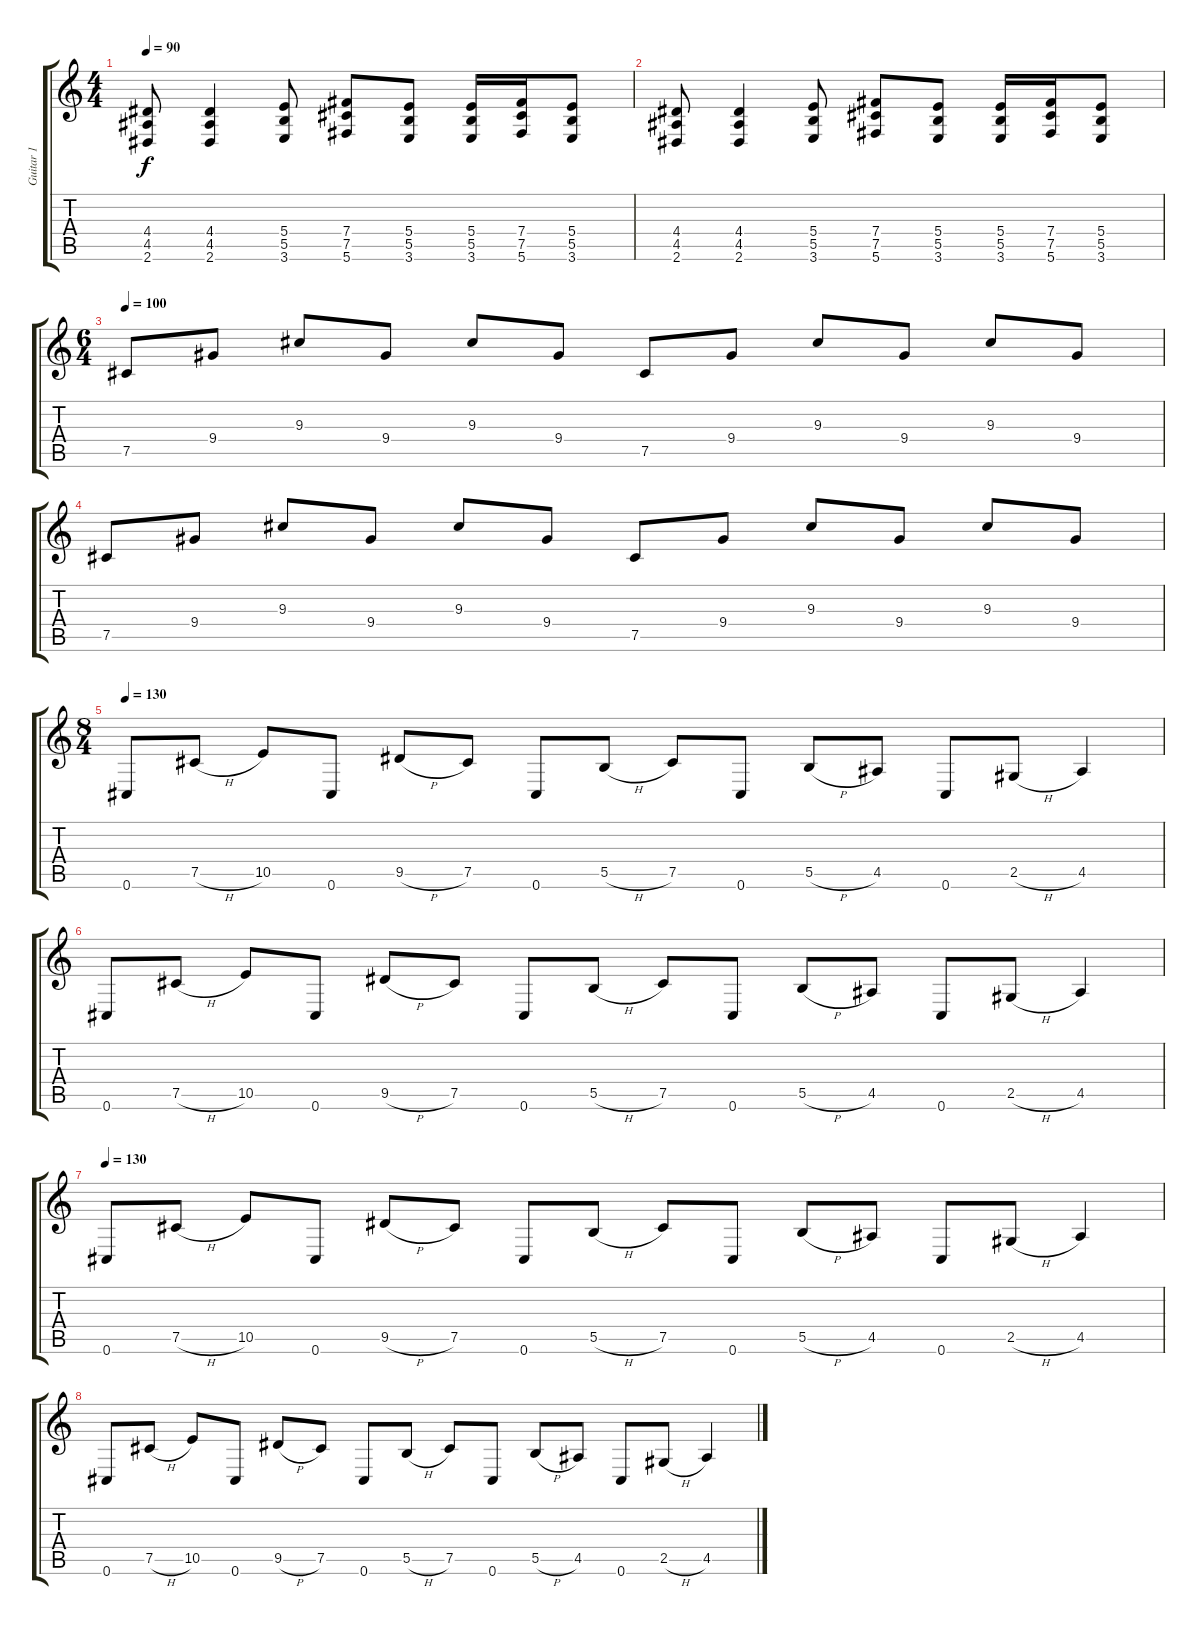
\track ("Guitar 1" "Guitar 1") {instrument distortionguitar}
\staff {score tabs}
\tuning (Db4 Ab3 E3 B2 Gb2 Db2) {hide}
\ts (4 4)
\tempo 90
\clef g2
\ks c
(4.4 4.5 2.6).8{dy f} (4.4 4.5 2.6).4 (5.4 5.5 3.6).8 (7.4 7.5 5.6).8 (5.4 5.5 3.6).8 (5.4 5.5 3.6).16 (7.4 7.5 5.6).16 (5.4 5.5 3.6).8 |
(4.4 4.5 2.6).8 (4.4 4.5 2.6).4 (5.4 5.5 3.6).8 (7.4 7.5 5.6).8 (5.4 5.5 3.6).8 (5.4 5.5 3.6).16 (7.4 7.5 5.6).16 (5.4 5.5 3.6).8 |
\ts (6 4)
\tempo 100
7.5.8{instrument electricguitarclean} 9.4.8 9.3.8 9.4.8 9.3.8 9.4.8 7.5.8 9.4.8 9.3.8 9.4.8 9.3.8 9.4.8 |
7.5.8 9.4.8 9.3.8 9.4.8 9.3.8 9.4.8 7.5.8 9.4.8 9.3.8 9.4.8 9.3.8 9.4.8 |
\ts (8 4)
\tempo 130
0.6.8 7.5{h}.8 10.5.8 0.6.8 9.5{h}.8 7.5.8 0.6.8 5.5{h}.8 7.5.8 0.6.8 5.5{h}.8 4.5.8 0.6.8 2.5{h}.8 4.5.4 |
0.6.8 7.5{h}.8 10.5.8 0.6.8 9.5{h}.8 7.5.8 0.6.8 5.5{h}.8 7.5.8 0.6.8 5.5{h}.8 4.5.8 0.6.8 2.5{h}.8 4.5.4 |
\tempo 130
0.6.8 7.5{h}.8 10.5.8 0.6.8 9.5{h}.8 7.5.8 0.6.8 5.5{h}.8 7.5.8 0.6.8 5.5{h}.8 4.5.8 0.6.8 2.5{h}.8 4.5.4 |
0.6.8 7.5{h}.8 10.5.8 0.6.8 9.5{h}.8 7.5.8 0.6.8 5.5{h}.8 7.5.8 0.6.8 5.5{h}.8 4.5.8 0.6.8 2.5{h}.8 4.5.4
